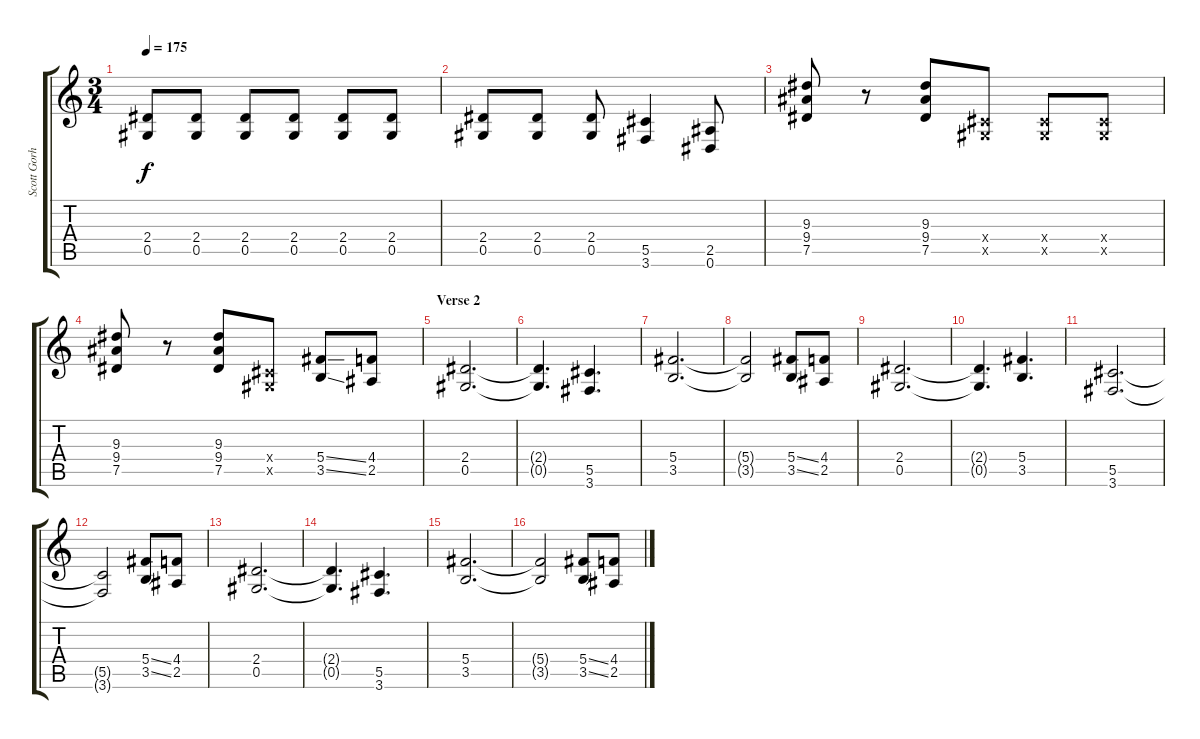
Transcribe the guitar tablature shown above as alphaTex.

\track ("Scott Gorham" "Scott Gorh") {instrument distortionguitar}
\staff {score tabs}
\tuning (Eb4 Bb3 Gb3 Db3 Ab2 Eb2) {hide}
\ts (3 4)
\tempo 175
\clef g2
\ks c
(2.4 0.5).8{dy f} (2.4 0.5).8 (2.4 0.5).8 (2.4 0.5).8 (2.4 0.5).8 (2.4 0.5).8 |
(2.4 0.5).8 (2.4 0.5).8 (2.4 0.5).8 (5.5 3.6).4 (2.5 0.6).8 |
(9.3 9.4 7.5).8 r.8 (9.3 9.4 7.5).8 (0.4{x} 0.5{x}).8 (0.4{x} 0.5{x}).8 (0.4{x} 0.5{x}).8 |
(9.3 9.4 7.5).8 r.8 (9.3 9.4 7.5).8 (0.4{x} 0.5{x}).8 (5.4{ss} 3.5{ss}).8 (4.4 2.5).8 |
\section ("" "Verse 2")
(2.4 0.5).2{d volume 16 instrument distortionguitar} |
(2.4{t} 0.5{t}).4{d} (5.5 3.6).4{d} |
(5.4 3.5).2{d} |
(5.4{t} 3.5{t}).2 (5.4{ss} 3.5{ss}).8 (4.4 2.5).8 |
(2.4 0.5).2{d} |
(2.4{t} 0.5{t}).4{d} (5.4 3.5).4{d} |
(5.5 3.6).2{d} |
(5.5{t} 3.6{t}).2 (5.4{ss} 3.5{ss}).8 (4.4 2.5).8 |
(2.4 0.5).2{d} |
(2.4{t} 0.5{t}).4{d} (5.5 3.6).4{d} |
(5.4 3.5).2{d} |
(5.4{t} 3.5{t}).2 (5.4{ss} 3.5{ss}).8 (4.4 2.5).8
